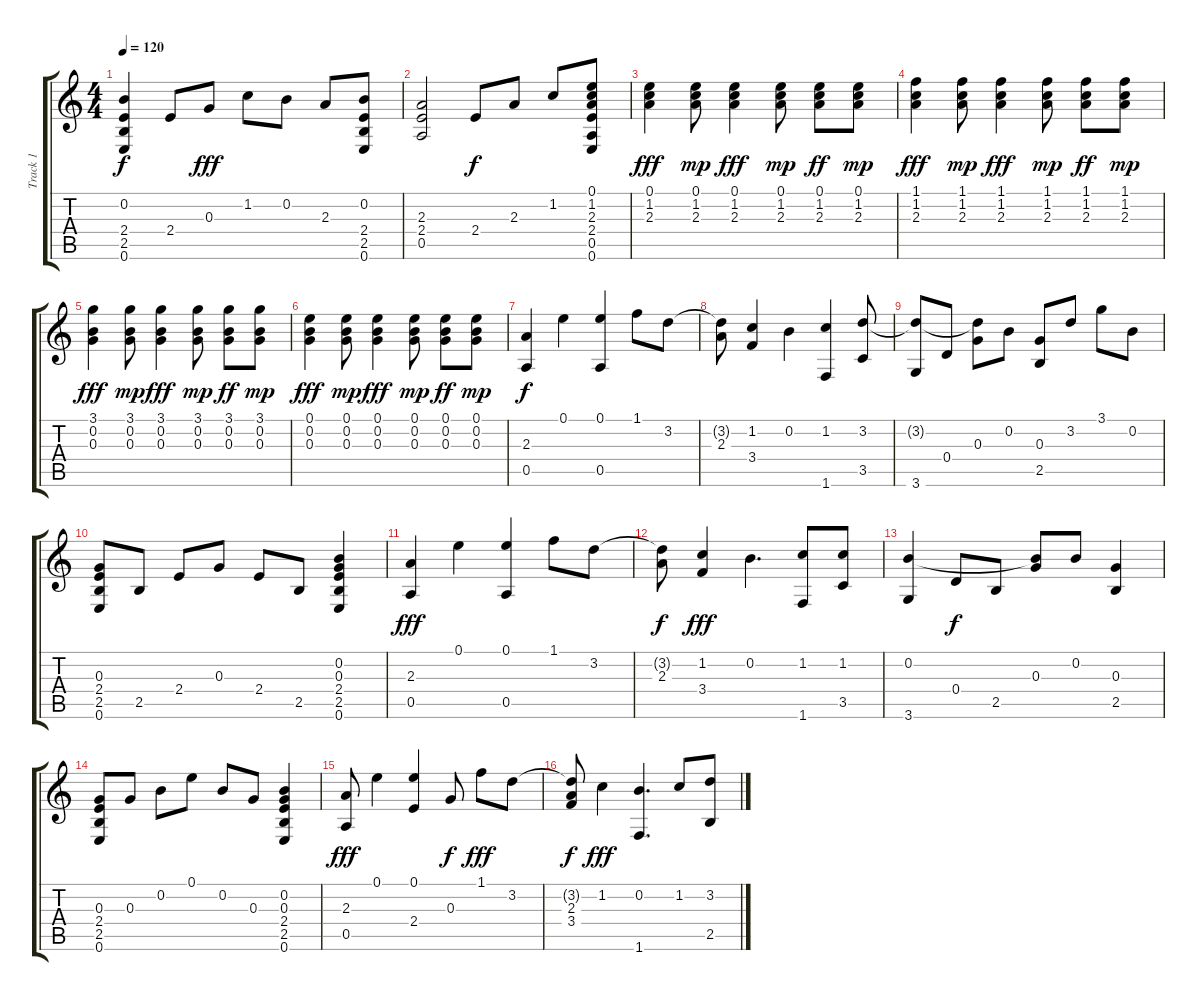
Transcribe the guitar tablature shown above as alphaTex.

\track ("Track 1" "Track 1") {instrument acousticguitarsteel}
\staff {score tabs}
\tuning (E4 B3 G3 D3 A2 E2) {hide}
\ts (4 4)
\tempo 120
\clef g2
\ks c
(0.2{t} 2.4 2.5 0.6).4{dy f} 2.4.8 0.3.8{dy fff} 1.2.8 0.2.8 2.3.8 (0.2 2.4 2.5 0.6).8 |
(2.3 2.4 0.5).2 2.4.8{dy f} 2.3.8 1.2.8 (0.1 1.2 2.3 2.4 0.5 0.6).8 |
(0.1 1.2 2.3).4{dy fff balance 11} (0.1 1.2 2.3).8{dy mp} (0.1 1.2 2.3).4{dy fff} (0.1 1.2 2.3).8{dy mp} (0.1 1.2 2.3).8{dy ff} (0.1 1.2 2.3).8{dy mp} |
(1.1 1.2 2.3).4{dy fff} (1.1 1.2 2.3).8{dy mp} (1.1 1.2 2.3).4{dy fff} (1.1 1.2 2.3).8{dy mp} (1.1 1.2 2.3).8{dy ff} (1.1 1.2 2.3).8{dy mp} |
(3.1 0.2 0.3).4{dy fff} (3.1 0.2 0.3).8{dy mp} (3.1 0.2 0.3).4{dy fff} (3.1 0.2 0.3).8{dy mp} (3.1 0.2 0.3).8{dy ff} (3.1 0.2 0.3).8{dy mp} |
(0.1 0.2 0.3).4{dy fff} (0.1 0.2 0.3).8{dy mp} (0.1 0.2 0.3).4{dy fff} (0.1 0.2 0.3).8{dy mp} (0.1 0.2 0.3).8{dy ff} (0.1 0.2 0.3).8{dy mp} |
(2.3 0.5).4{dy f balance 8} 0.1.4 (0.1 0.5).4 1.1.8 3.2.8 |
(3.2{t} 2.3).8 (1.2 3.4).4 0.2.4 (1.2 1.6).4 (3.2 3.5).8 |
(3.2{t} 3.6).8 0.4.8 (3.2{t} 0.3).8 0.2.8 (0.3 2.5).8 3.2.8 3.1.8 0.2.8 |
(0.3 2.4 2.5 0.6).8 2.5.8 2.4.8 0.3.8 2.4.8 2.5.8 (0.2 0.3 2.4 2.5 0.6).4 |
(2.3 0.5).4{dy fff} 0.1.4 (0.1 0.5).4 1.1.8 3.2.8 |
(3.2{t} 2.3).8{dy f} (1.2 3.4).4{dy fff} 0.2.4{d} (1.2 1.6).8 (1.2 3.5).8 |
(0.2 3.6).4 0.4.8{dy f} 2.5.8 (0.2{t} 0.3).8 0.2.8 (0.3 2.5).4 |
(0.3 2.4 2.5 0.6).8 0.3.8 0.2.8 0.1.8 0.2.8 0.3.8 (0.2 0.3 2.4 2.5 0.6).4 |
(2.3 0.5).8{dy fff} 0.1.4 (0.1 2.4).4 0.3.8{dy f} 1.1.8{dy fff} 3.2.8 |
(3.2{t} 2.3 3.4).8{dy f} 1.2.4{dy fff} (0.2 1.6).4{d} 1.2.8 (3.2 2.5).8
